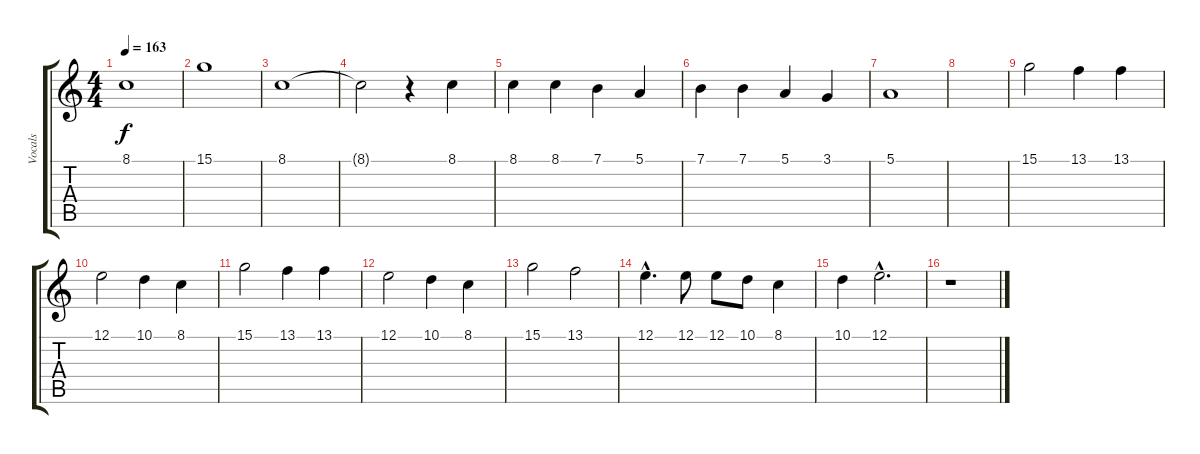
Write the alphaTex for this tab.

\track ("Vocals" "Vocals") {instrument violin}
\staff {score tabs}
\tuning (E4 B3 G3 D3 A2 E2) {hide}
\ts (4 4)
\tempo 163
\clef g2
\ks c
8.1.1{dy f} |
15.1.1 |
8.1.1 |
8.1{t}.2 r.4 8.1.4 |
8.1.4 8.1.4 7.1.4 5.1.4 |
7.1.4 7.1.4 5.1.4 3.1.4 |
5.1.1 |
|
15.1.2 13.1.4 13.1.4 |
12.1.2 10.1.4 8.1.4 |
15.1.2 13.1.4 13.1.4 |
12.1.2 10.1.4 8.1.4 |
15.1.2 13.1.2 |
12.1{hac}.4{d} 12.1.8 12.1.8 10.1.8 8.1.4 |
10.1.4 12.1{hac}.2{d} |
r.1
